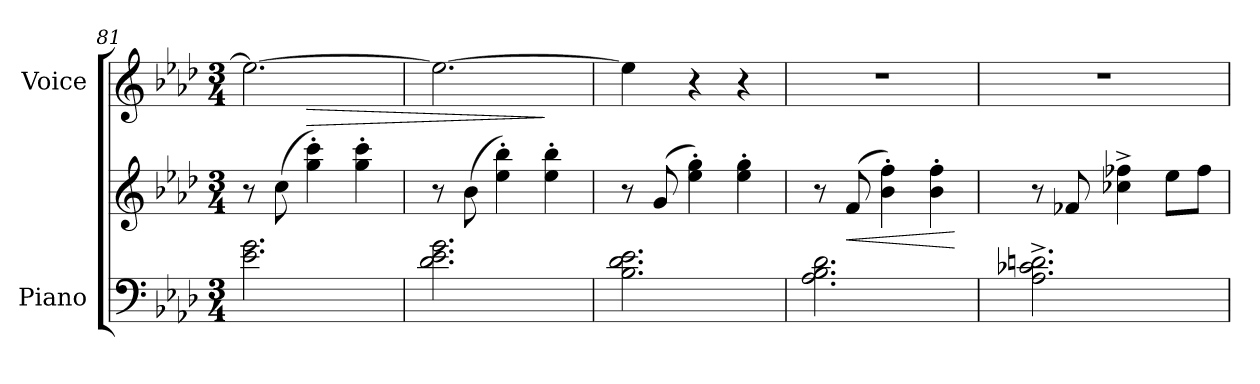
**kern	**kern	**dynam	**kern	**dynam
*part2	*part2	*part2	*part1	*part1
*staff3	*staff2	*staff2/3	*staff1	*staff1
*I"Piano	*	*	*I"Voice	*
*I'Pno	*	*	*	*
*clefF4	*clefG2	*	*clefG2	*
*k[b-e-a-d-]	*k[b-e-a-d-]	*	*k[b-e-a-d-]	*
*M3/4	*M3/4	*	*M3/4	*
=81	=81	=81	=81	=81
*	*	*	*^	*
2.e-\ 2.g\	8r	.	2.ee-\_	4ryy	.
.	(8cc\	.	.	.	.
!	!	!	!	!	!LO:HP:b
.	4gg\' 4ccc\')	.	.	4ryy	>
.	4gg\' 4ccc\'	.	.	4ryy	.
=82	=82	=82	=82	=82	=82
2.d-\ 2.e-\ 2.g\	8r	.	2.ee-\_	4ryy	.
.	(8b-\	.	.	.	.
.	4ee-\' 4bb-\')	.	.	4ryy	.
.	4ee-\' 4bb-\'	.	.	4ryy	]
*	*	*	*v	*v	*
=83	=83	=83	=83	=83
2.B-\ 2.d-\ 2.e-\	8r	.	4ee-\]	.
.	(8g/	.	.	.
.	4ee-\' 4gg\')	.	4r	.
.	4ee-\' 4gg\'	.	4r	.
=84	=84	=84	=84	=84
2.A-\ 2.B-\ 2.d-\	8r	.	2.r	.
!	!	!LO:HP:b	!	!
.	(8f/	<	.	.
.	4b-\' 4ff\')	.	.	.
.	4b-\' 4ff\'	.	.	.
.	.	[	.	.
=85	=85	=85	=85	=85
2.A-\^ 2.c-X\^ 2.dn\^	8r	.	2.r	.
.	8f-X/	.	.	.
.	4cc-X\^ 4ff-X\^	.	.	.
.	8ee-\L	.	.	.
.	8ff-\J	.	.	.
=	=	=	=	=
*-	*-	*-	*-	*-
